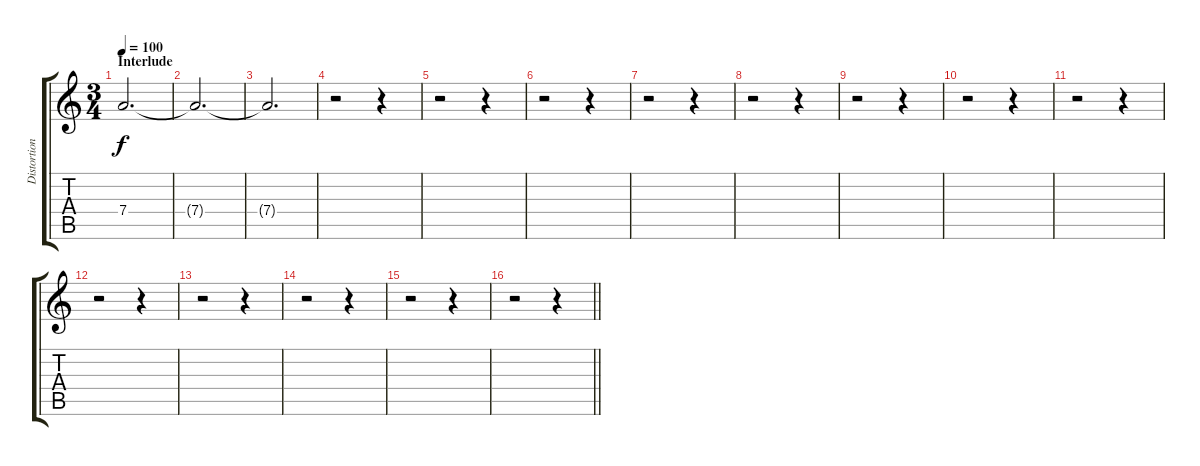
\track ("Distortion Guitar 1" "Distortion") {instrument overdrivenguitar}
\staff {score tabs}
\tuning (E4 B3 G3 D3 A2 E2) {hide}
\ts (3 4)
\section ("" "Interlude")
\tempo 100
\clef g2
\ks aminor
7.4.2{d dy f volume 0} |
7.4{t}.2{d} |
7.4{t}.2{d} |
r.2 r.4 |
r.2 r.4 |
r.2 r.4 |
r.2 r.4 |
r.2 r.4 |
r.2 r.4 |
r.2 r.4 |
r.2 r.4 |
r.2 r.4 |
r.2 r.4 |
r.2 r.4 |
r.2 r.4 |
\barLineRight lightlight
r.2 r.4
